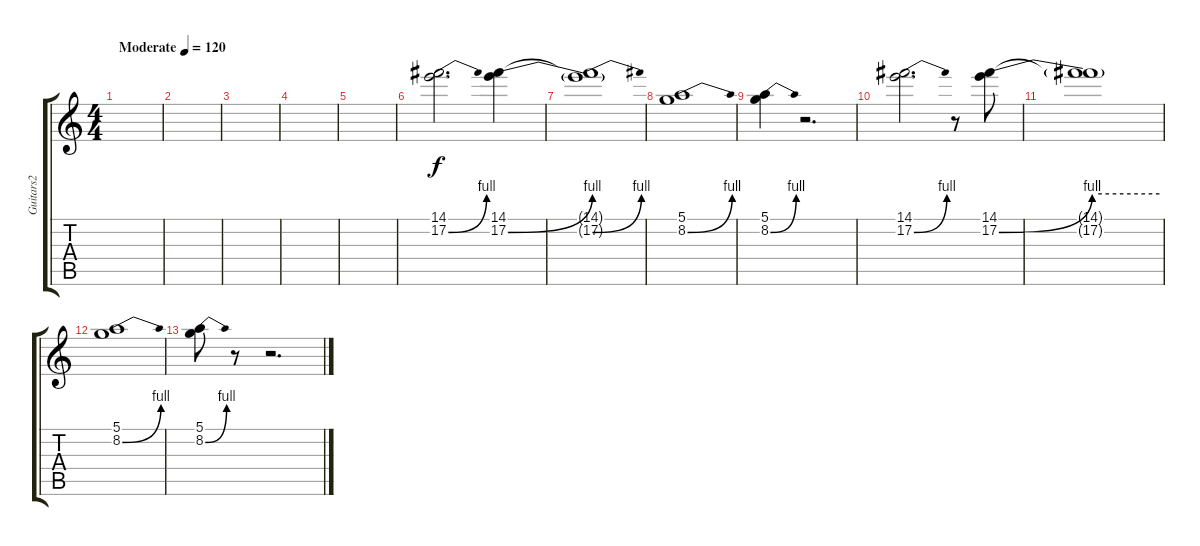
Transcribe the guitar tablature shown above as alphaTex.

\track ("Guitars2" "Guitars2") {instrument overdrivenguitar}
\staff {score tabs}
\tuning (E4 B3 G3 D3 A2 E2) {hide}
\ts (4 4)
\tempo (120 "Moderate")
\clef g2
\ks c
|
|
|
|
|
(14.1 17.2{be (bend 0 0 60 4)}).2{d} (14.1 17.2{be (bend 0 0 60 4)}).4 |
(14.1{t} 17.2{be (bend 0 0 60 4) t}).1 |
(5.1 8.2{be (bend 0 0 60 4)}).1 |
(5.1 8.2{be (bend 0 0 60 4)}).4 r.2{d} |
(14.1 17.2{be (bend 0 0 60 4)}).2{d} r.8 (14.1 17.2{be (bend 0 0 60 4)}).8 |
(14.1{t} 17.2{be (hold 0 4 60 4) t}).1 |
(5.1 8.2{be (bend 0 0 60 4)}).1 |
(5.1 8.2{be (bend 0 0 60 4)}).8 r.8 r.2{d}
